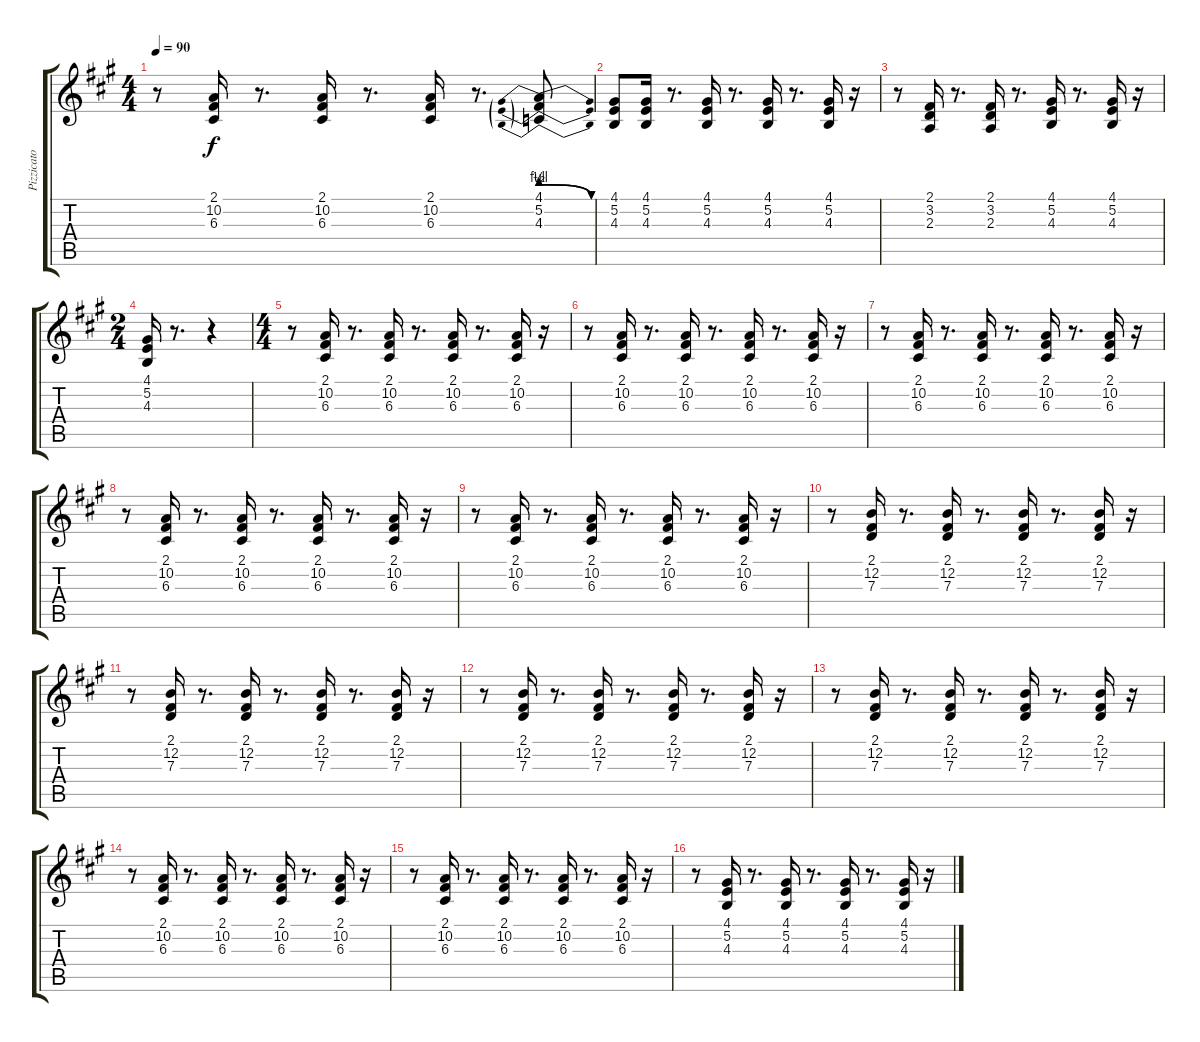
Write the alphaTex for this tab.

\track ("Pizzicato" "Pizzicato") {instrument pizzicatostrings}
\staff {score tabs}
\tuning (E4 B3 G3 D3 A2 E2) {hide}
\ts (4 4)
\tempo 90
\clef g2
\ks f#minor
r.8{dy f} (2.1 10.2 6.3).16 r.8{d} (2.1 10.2 6.3).16 r.8{d} (2.1 10.2 6.3).16 r.8{d} (4.1{be (prebendrelease 0 2 60 0)} 5.2{be (prebendrelease 0 4 60 0)} 4.3{be (prebendrelease 0 2 60 0)}).8 |
(4.1 5.2 4.3).8 (4.1 5.2 4.3).16 r.8{d} (4.1 5.2 4.3).16 r.8{d} (4.1 5.2 4.3).16 r.8{d} (4.1 5.2 4.3).16 r.16 |
r.8 (2.1 3.2 2.3).16 r.8{d} (2.1 3.2 2.3).16 r.8{d} (4.1 5.2 4.3).16 r.8{d} (4.1 5.2 4.3).16 r.16 |
\ts (2 4)
(4.1 5.2 4.3).16 r.8{d} r.4 |
\ts (4 4)
r.8 (2.1 10.2 6.3).16 r.8{d} (2.1 10.2 6.3).16 r.8{d} (2.1 10.2 6.3).16 r.8{d} (2.1 10.2 6.3).16 r.16 |
r.8 (2.1 10.2 6.3).16 r.8{d} (2.1 10.2 6.3).16 r.8{d} (2.1 10.2 6.3).16 r.8{d} (2.1 10.2 6.3).16 r.16 |
r.8 (2.1 10.2 6.3).16 r.8{d} (2.1 10.2 6.3).16 r.8{d} (2.1 10.2 6.3).16 r.8{d} (2.1 10.2 6.3).16 r.16 |
r.8 (2.1 10.2 6.3).16 r.8{d} (2.1 10.2 6.3).16 r.8{d} (2.1 10.2 6.3).16 r.8{d} (2.1 10.2 6.3).16 r.16 |
r.8 (2.1 10.2 6.3).16 r.8{d} (2.1 10.2 6.3).16 r.8{d} (2.1 10.2 6.3).16 r.8{d} (2.1 10.2 6.3).16 r.16 |
r.8 (2.1 12.2 7.3).16 r.8{d} (2.1 12.2 7.3).16 r.8{d} (2.1 12.2 7.3).16 r.8{d} (2.1 12.2 7.3).16 r.16 |
r.8 (2.1 12.2 7.3).16 r.8{d} (2.1 12.2 7.3).16 r.8{d} (2.1 12.2 7.3).16 r.8{d} (2.1 12.2 7.3).16 r.16 |
r.8 (2.1 12.2 7.3).16 r.8{d} (2.1 12.2 7.3).16 r.8{d} (2.1 12.2 7.3).16 r.8{d} (2.1 12.2 7.3).16 r.16 |
r.8 (2.1 12.2 7.3).16 r.8{d} (2.1 12.2 7.3).16 r.8{d} (2.1 12.2 7.3).16 r.8{d} (2.1 12.2 7.3).16 r.16 |
r.8 (2.1 10.2 6.3).16 r.8{d} (2.1 10.2 6.3).16 r.8{d} (2.1 10.2 6.3).16 r.8{d} (2.1 10.2 6.3).16 r.16 |
r.8 (2.1 10.2 6.3).16 r.8{d} (2.1 10.2 6.3).16 r.8{d} (2.1 10.2 6.3).16 r.8{d} (2.1 10.2 6.3).16 r.16 |
r.8 (4.1 5.2 4.3).16 r.8{d} (4.1 5.2 4.3).16 r.8{d} (4.1 5.2 4.3).16 r.8{d} (4.1 5.2 4.3).16 r.16
